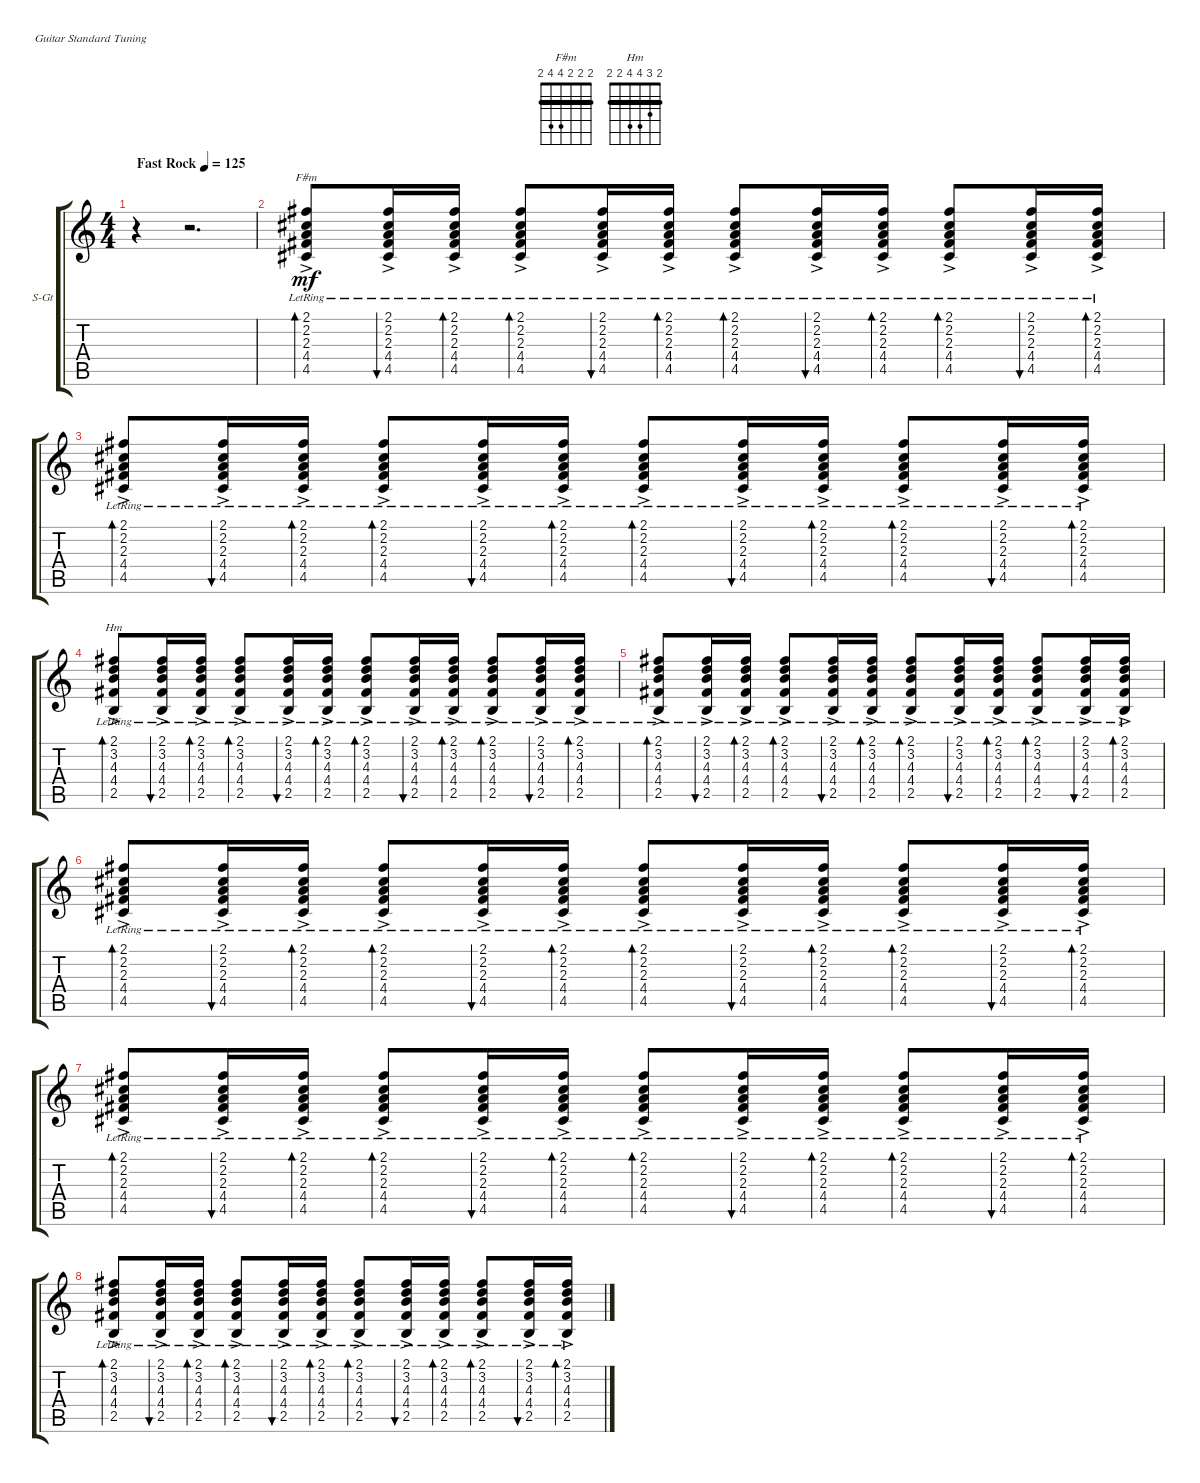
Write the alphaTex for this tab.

\bracketExtendMode groupsimilarinstruments
\firstSystemTrackNameOrientation horizontal
\otherSystemsTrackNameOrientation horizontal
\track ("Ритм Виктор Цой" "S-Gt") {instrument acousticguitarsteel}
\staff {score tabs}
\tuning (E4 B3 G3 D3 A2 E2)
\chord ("F#m" 2 2 2 4 4 2) {barre (2 2 2)}
\chord ("Hm" 2 3 4 4 2 2) {barre (2 2)}
\ts (4 4)
\beaming (8 2 2 2 2)
\tempo (125 "Fast Rock")
\clef g2
\ks c
r.4{dy mf instrument acousticguitarsteel} r.2{d} |
(2.1{lr} 2.2{lr} 2.3{ac lr} 4.4{ac lr} 4.5{ac lr}).8{bd 30 ch "F#m"} (2.1{lr} 2.2{lr} 2.3{ac lr} 4.4{ac lr} 4.5{lr}).16{bu 30} (2.1{ac lr} 2.2{ac lr} 2.3{ac lr} 4.4{lr} 4.5{lr}).16{bd 30} (2.1{lr} 2.2{lr} 2.3{ac lr} 4.4{ac lr} 4.5{ac lr}).8{bd 30} (2.1{lr} 2.2{lr} 2.3{ac lr} 4.4{ac lr} 4.5{lr}).16{bu 30} (2.1{ac lr} 2.2{ac lr} 2.3{ac lr} 4.4{lr} 4.5{lr}).16{bd 30} (2.1{lr} 2.2{lr} 2.3{ac lr} 4.4{ac lr} 4.5{ac lr}).8{bd 30} (2.1{lr} 2.2{lr} 2.3{ac lr} 4.4{ac lr} 4.5{lr}).16{bu 30} (2.1{ac lr} 2.2{ac lr} 2.3{ac lr} 4.4{lr} 4.5{lr}).16{bd 30} (2.1{lr} 2.2{lr} 2.3{ac lr} 4.4{ac lr} 4.5{ac lr}).8{bd 30} (2.1{lr} 2.2{lr} 2.3{ac lr} 4.4{ac lr} 4.5{lr}).16{bu 30} (2.1{ac lr} 2.2{ac lr} 2.3{ac lr} 4.4{lr} 4.5{lr}).16{bd 30} |
(2.1{lr} 2.2{lr} 2.3{ac lr} 4.4{ac lr} 4.5{ac lr}).8{bd 30} (2.1{lr} 2.2{lr} 2.3{ac lr} 4.4{ac lr} 4.5{lr}).16{bu 30} (2.1{ac lr} 2.2{ac lr} 2.3{ac lr} 4.4{lr} 4.5{lr}).16{bd 30} (2.1{lr} 2.2{lr} 2.3{ac lr} 4.4{ac lr} 4.5{ac lr}).8{bd 30} (2.1{lr} 2.2{lr} 2.3{ac lr} 4.4{ac lr} 4.5{lr}).16{bu 30} (2.1{ac lr} 2.2{ac lr} 2.3{ac lr} 4.4{lr} 4.5{lr}).16{bd 30} (2.1{lr} 2.2{lr} 2.3{ac lr} 4.4{ac lr} 4.5{ac lr}).8{bd 30} (2.1{lr} 2.2{lr} 2.3{ac lr} 4.4{ac lr} 4.5{lr}).16{bu 30} (2.1{ac lr} 2.2{ac lr} 2.3{ac lr} 4.4{lr} 4.5{lr}).16{bd 30} (2.1{lr} 2.2{lr} 2.3{ac lr} 4.4{ac lr} 4.5{ac lr}).8{bd 30} (2.1{lr} 2.2{lr} 2.3{ac lr} 4.4{ac lr} 4.5{lr}).16{bu 30} (2.1{ac lr} 2.2{ac lr} 2.3{ac lr} 4.4{lr} 4.5{lr}).16{bd 30} |
(2.1{lr} 3.2{lr} 4.3{ac lr} 4.4{ac lr} 2.5{ac lr}).8{bd 30 ch "Hm"} (2.1{lr} 3.2{lr} 4.3{ac lr} 4.4{ac lr} 2.5{lr}).16{bu 30} (2.1{ac lr} 3.2{ac lr} 4.3{ac lr} 4.4{lr} 2.5{lr}).16{bd 30} (2.1{lr} 3.2{lr} 4.3{ac lr} 4.4{ac lr} 2.5{ac lr}).8{bd 30} (2.1{lr} 3.2{lr} 4.3{ac lr} 4.4{ac lr} 2.5{lr}).16{bu 30} (2.1{ac lr} 3.2{ac lr} 4.3{ac lr} 4.4{lr} 2.5{lr}).16{bd 30} (2.1{lr} 3.2{lr} 4.3{ac lr} 4.4{ac lr} 2.5{ac lr}).8{bd 30} (2.1{lr} 3.2{lr} 4.3{ac lr} 4.4{ac lr} 2.5{lr}).16{bu 30} (2.1{ac lr} 3.2{ac lr} 4.3{ac lr} 4.4{lr} 2.5{lr}).16{bd 30} (2.1{lr} 3.2{lr} 4.3{ac lr} 4.4{ac lr} 2.5{ac lr}).8{bd 30} (2.1{lr} 3.2{lr} 4.3{ac lr} 4.4{ac lr} 2.5{lr}).16{bu 30} (2.1{ac lr} 3.2{ac lr} 4.3{ac lr} 4.4{lr} 2.5{lr}).16{bd 30} |
(2.1{lr} 3.2{lr} 4.3{ac lr} 4.4{ac lr} 2.5{ac lr}).8{bd 30} (2.1{lr} 3.2{lr} 4.3{ac lr} 4.4{ac lr} 2.5{lr}).16{bu 30} (2.1{ac lr} 3.2{ac lr} 4.3{ac lr} 4.4{lr} 2.5{lr}).16{bd 30} (2.1{lr} 3.2{lr} 4.3{ac lr} 4.4{ac lr} 2.5{ac lr}).8{bd 30} (2.1{lr} 3.2{lr} 4.3{ac lr} 4.4{ac lr} 2.5{lr}).16{bu 30} (2.1{ac lr} 3.2{ac lr} 4.3{ac lr} 4.4{lr} 2.5{lr}).16{bd 30} (2.1{lr} 3.2{lr} 4.3{ac lr} 4.4{ac lr} 2.5{ac lr}).8{bd 30} (2.1{lr} 3.2{lr} 4.3{ac lr} 4.4{ac lr} 2.5{lr}).16{bu 30} (2.1{ac lr} 3.2{ac lr} 4.3{ac lr} 4.4{lr} 2.5{lr}).16{bd 30} (2.1{lr} 3.2{lr} 4.3{ac lr} 4.4{ac lr} 2.5{ac lr}).8{bd 30} (2.1{lr} 3.2{lr} 4.3{ac lr} 4.4{ac lr} 2.5{lr}).16{bu 30} (2.1{ac lr} 3.2{ac lr} 4.3{ac lr} 4.4{lr} 2.5{lr}).16{bd 30} |
(2.1{lr} 2.2{lr} 2.3{ac lr} 4.4{ac lr} 4.5{ac lr}).8{bd 30} (2.1{lr} 2.2{lr} 2.3{ac lr} 4.4{ac lr} 4.5{lr}).16{bu 30} (2.1{ac lr} 2.2{ac lr} 2.3{ac lr} 4.4{lr} 4.5{lr}).16{bd 30} (2.1{lr} 2.2{lr} 2.3{ac lr} 4.4{ac lr} 4.5{ac lr}).8{bd 30} (2.1{lr} 2.2{lr} 2.3{ac lr} 4.4{ac lr} 4.5{lr}).16{bu 30} (2.1{ac lr} 2.2{ac lr} 2.3{ac lr} 4.4{lr} 4.5{lr}).16{bd 30} (2.1{lr} 2.2{lr} 2.3{ac lr} 4.4{ac lr} 4.5{ac lr}).8{bd 30} (2.1{lr} 2.2{lr} 2.3{ac lr} 4.4{ac lr} 4.5{lr}).16{bu 30} (2.1{ac lr} 2.2{ac lr} 2.3{ac lr} 4.4{lr} 4.5{lr}).16{bd 30} (2.1{lr} 2.2{lr} 2.3{ac lr} 4.4{ac lr} 4.5{ac lr}).8{bd 30} (2.1{lr} 2.2{lr} 2.3{ac lr} 4.4{ac lr} 4.5{lr}).16{bu 30} (2.1{ac lr} 2.2{ac lr} 2.3{ac lr} 4.4{lr} 4.5{lr}).16{bd 30} |
(2.1{lr} 2.2{lr} 2.3{ac lr} 4.4{ac lr} 4.5{ac lr}).8{bd 30} (2.1{lr} 2.2{lr} 2.3{ac lr} 4.4{ac lr} 4.5{lr}).16{bu 30} (2.1{ac lr} 2.2{ac lr} 2.3{ac lr} 4.4{lr} 4.5{lr}).16{bd 30} (2.1{lr} 2.2{lr} 2.3{ac lr} 4.4{ac lr} 4.5{ac lr}).8{bd 30} (2.1{lr} 2.2{lr} 2.3{ac lr} 4.4{ac lr} 4.5{lr}).16{bu 30} (2.1{ac lr} 2.2{ac lr} 2.3{ac lr} 4.4{lr} 4.5{lr}).16{bd 30} (2.1{lr} 2.2{lr} 2.3{ac lr} 4.4{ac lr} 4.5{ac lr}).8{bd 30} (2.1{lr} 2.2{lr} 2.3{ac lr} 4.4{ac lr} 4.5{lr}).16{bu 30} (2.1{ac lr} 2.2{ac lr} 2.3{ac lr} 4.4{lr} 4.5{lr}).16{bd 30} (2.1{lr} 2.2{lr} 2.3{ac lr} 4.4{ac lr} 4.5{ac lr}).8{bd 30} (2.1{lr} 2.2{lr} 2.3{ac lr} 4.4{ac lr} 4.5{lr}).16{bu 30} (2.1{ac lr} 2.2{ac lr} 2.3{ac lr} 4.4{lr} 4.5{lr}).16{bd 30} |
(2.1{lr} 3.2{lr} 4.3{ac lr} 4.4{ac lr} 2.5{ac lr}).8{bd 30} (2.1{lr} 3.2{lr} 4.3{ac lr} 4.4{ac lr} 2.5{lr}).16{bu 30} (2.1{ac lr} 3.2{ac lr} 4.3{ac lr} 4.4{lr} 2.5{lr}).16{bd 30} (2.1{lr} 3.2{lr} 4.3{ac lr} 4.4{ac lr} 2.5{ac lr}).8{bd 30} (2.1{lr} 3.2{lr} 4.3{ac lr} 4.4{ac lr} 2.5{lr}).16{bu 30} (2.1{ac lr} 3.2{ac lr} 4.3{ac lr} 4.4{lr} 2.5{lr}).16{bd 30} (2.1{lr} 3.2{lr} 4.3{ac lr} 4.4{ac lr} 2.5{ac lr}).8{bd 30} (2.1{lr} 3.2{lr} 4.3{ac lr} 4.4{ac lr} 2.5{lr}).16{bu 30} (2.1{ac lr} 3.2{ac lr} 4.3{ac lr} 4.4{lr} 2.5{lr}).16{bd 30} (2.1{lr} 3.2{lr} 4.3{ac lr} 4.4{ac lr} 2.5{ac lr}).8{bd 30} (2.1{lr} 3.2{lr} 4.3{ac lr} 4.4{ac lr} 2.5{lr}).16{bu 30} (2.1{ac lr} 3.2{ac lr} 4.3{ac lr} 4.4{lr} 2.5{lr}).16{bd 30}
